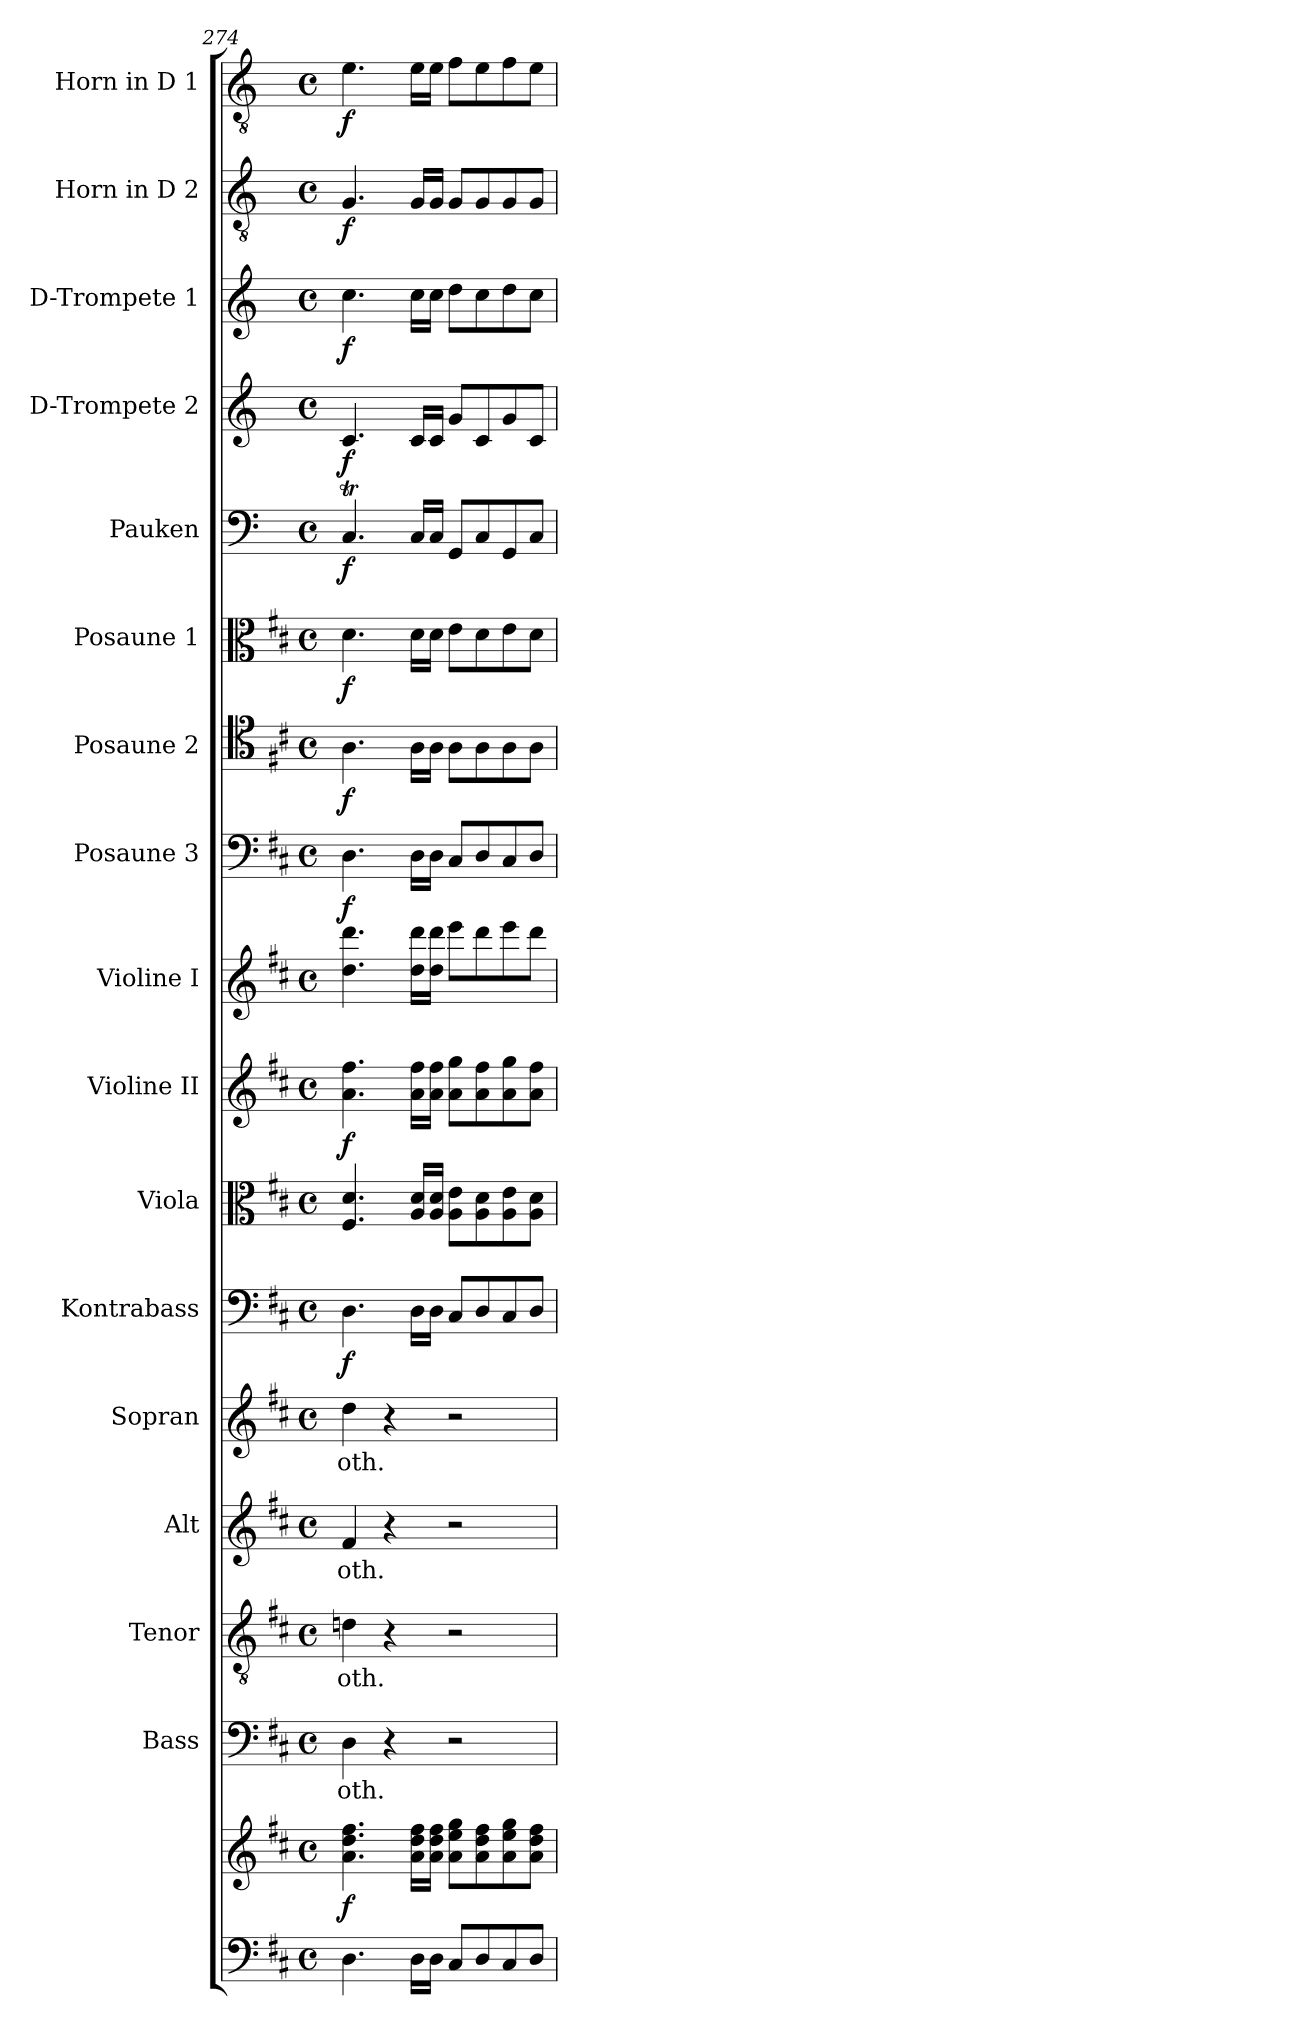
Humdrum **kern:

**kern	**kern	**dynam	**kern	**text	**kern	**text	**kern	**text	**kern	**text	**kern	**dynam	**kern	**kern	**dynam	**kern	**kern	**dynam	**kern	**dynam	**kern	**dynam	**kern	**dynam	**kern	**dynam	**kern	**dynam	**kern	**dynam	**kern	**dynam
*part17	*part17	*part17	*part16	*part16	*part15	*part15	*part14	*part14	*part13	*part13	*part12	*part12	*part11	*part10	*part10	*part9	*part8	*part8	*part7	*part7	*part6	*part6	*part5	*part5	*part4	*part4	*part3	*part3	*part2	*part2	*part1	*part1
*staff18	*staff17	*staff17/18	*staff16	*staff16	*staff15	*staff15	*staff14	*staff14	*staff13	*staff13	*staff12	*staff12	*staff11	*staff10	*staff10	*staff9	*staff8	*staff8	*staff7	*staff7	*staff6	*staff6	*staff5	*staff5	*staff4	*staff4	*staff3	*staff3	*staff2	*staff2	*staff1	*staff1
*	*	*	*I"Bass	*	*I"Tenor	*	*I"Alt	*	*I"Sopran	*	*I"Kontrabass	*	*I"Viola	*I"Violine II	*	*I"Violine I	*I"Posaune 3	*	*I"Posaune 2	*	*I"Posaune 1	*	*I"Pauken	*	*I"D-Trompete 2	*	*I"D-Trompete 1	*	*I"Horn in D 2	*	*I"Horn in D 1	*
*	*	*	*I'B.	*	*I'T.	*	*I'A.	*	*I'S.	*	*I'Kb.	*	*I'Vla.	*I'Vl. II	*	*I'Vl. I	*I'Pos. 3	*	*I'Pos. 2	*	*I'Pos. 1	*	*I'Pk.	*	*I'D Trp. 2	*	*I'D Trp. 1	*	*I'Hrn. 2	*	*I'Hrn. 1	*
*clefF4	*clefG2	*	*clefF4	*	*clefGv2	*	*clefG2	*	*clefG2	*	*clefF4	*	*clefC3	*clefG2	*	*clefG2	*clefF4	*	*clefC4	*	*clefC3	*	*clefF4	*	*clefG2	*	*clefG2	*	*clefGv2	*	*clefGv2	*
*	*	*	*	*	*	*	*	*	*	*	*ITrd7c12	*	*	*	*	*	*	*	*	*	*	*	*ITrd-1c-2	*	*ITrd-1c-2	*	*ITrd-1c-2	*	*ITrd-1c-2	*	*ITrd-1c-2	*
*k[f#c#]	*k[f#c#]	*	*k[f#c#]	*	*k[f#c#]	*	*k[f#c#]	*	*k[f#c#]	*	*k[f#c#]	*	*k[f#c#]	*k[f#c#]	*	*k[f#c#]	*k[f#c#]	*	*k[f#c#]	*	*k[f#c#]	*	*k[f#c#]	*	*k[f#c#]	*	*k[f#c#]	*	*k[f#c#]	*	*k[f#c#]	*
*D:	*D:	*	*D:	*	*D:	*	*D:	*	*D:	*	*D:	*	*D:	*D:	*	*D:	*D:	*	*D:	*	*D:	*	*D:	*	*D:	*	*D:	*	*D:	*	*D:	*
*M4/4	*M4/4	*	*M4/4	*	*M4/4	*	*M4/4	*	*M4/4	*	*M4/4	*	*M4/4	*M4/4	*	*M4/4	*M4/4	*	*M4/4	*	*M4/4	*	*M4/4	*	*M4/4	*	*M4/4	*	*M4/4	*	*M4/4	*
*met(c)	*met(c)	*	*met(c)	*	*met(c)	*	*met(c)	*	*met(c)	*	*met(c)	*	*met(c)	*met(c)	*	*met(c)	*met(c)	*	*met(c)	*	*met(c)	*	*met(c)	*	*met(c)	*	*met(c)	*	*met(c)	*	*met(c)	*
=274	=274	=274	=274	=274	=274	=274	=274	=274	=274	=274	=274	=274	=274	=274	=274	=274	=274	=274	=274	=274	=274	=274	=274	=274	=274	=274	=274	=274	=274	=274	=274	=274
!	!	!LO:DY:b	!	!LO:LY:b	!	!LO:LY:b	!	!LO:LY:b	!	!LO:LY:b	!	!LO:DY:b	!	!	!LO:DY:b	!	!	!LO:DY:b	!	!LO:DY:b	!	!LO:DY:b	!	!LO:DY:b	!	!LO:DY:b	!	!LO:DY:b	!	!LO:DY:b	!	!LO:DY:b
4.D\	4.a\ 4.dd\ 4.ff#\	f	4D\	-oth.	4dn\	-oth.	4f#/	-oth.	4dd\	-oth.	4.DD\	f	4.F#/ 4.d/	4.a\ 4.ff#\	f	4.dd\ 4.ddd\	4.D\	f	4.A\	f	4.d\	f	4.DT/	f	4.d/	f	4.dd\	f	4.A/	f	4.f#\	f
.	.	.	4r	.	4r	.	4r	.	4r	.	.	.	.	.	.	.	.	.	.	.	.	.	.	.	.	.	.	.	.	.	.	.
16D\LL	16a\ 16dd\ 16ff#\LL	.	.	.	.	.	.	.	.	.	16DD\LL	.	16A/ 16d/LL	16a\ 16ff#\LL	.	16dd\ 16ddd\LL	16D\LL	.	16A\LL	.	16d\LL	.	16D/LL	.	16d/LL	.	16dd\LL	.	16A/LL	.	16f#\LL	.
16D\JJ	16a\ 16dd\ 16ff#\JJ	.	.	.	.	.	.	.	.	.	16DD\JJ	.	16A/ 16d/JJ	16a\ 16ff#\JJ	.	16dd\ 16ddd\JJ	16D\JJ	.	16A\JJ	.	16d\JJ	.	16D/JJ	.	16d/JJ	.	16dd\JJ	.	16A/JJ	.	16f#\JJ	.
8C#/L	8a\ 8ee\ 8gg\L	.	2r	.	2r	.	2r	.	2r	.	8CC#/L	.	8A\ 8e\L	8a\ 8gg\L	.	8eee\L	8C#/L	.	8A\L	.	8e\L	.	8AA/L	.	8a/L	.	8ee\L	.	8A/L	.	8g\L	.
8D/	8a\ 8dd\ 8ff#\	.	.	.	.	.	.	.	.	.	8DD/	.	8A\ 8d\	8a\ 8ff#\	.	8ddd\	8D/	.	8A\	.	8d\	.	8D/	.	8d/	.	8dd\	.	8A/	.	8f#\	.
8C#/	8a\ 8ee\ 8gg\	.	.	.	.	.	.	.	.	.	8CC#/	.	8A\ 8e\	8a\ 8gg\	.	8eee\	8C#/	.	8A\	.	8e\	.	8AA/	.	8a/	.	8ee\	.	8A/	.	8g\	.
8D/J	8a\ 8dd\ 8ff#\J	.	.	.	.	.	.	.	.	.	8DD/J	.	8A\ 8d\J	8a\ 8ff#\J	.	8ddd\J	8D/J	.	8A\J	.	8d\J	.	8D/J	.	8d/J	.	8dd\J	.	8A/J	.	8f#\J	.
=	=	=	=	=	=	=	=	=	=	=	=	=	=	=	=	=	=	=	=	=	=	=	=	=	=	=	=	=	=	=	=	=
*-	*-	*-	*-	*-	*-	*-	*-	*-	*-	*-	*-	*-	*-	*-	*-	*-	*-	*-	*-	*-	*-	*-	*-	*-	*-	*-	*-	*-	*-	*-	*-	*-
